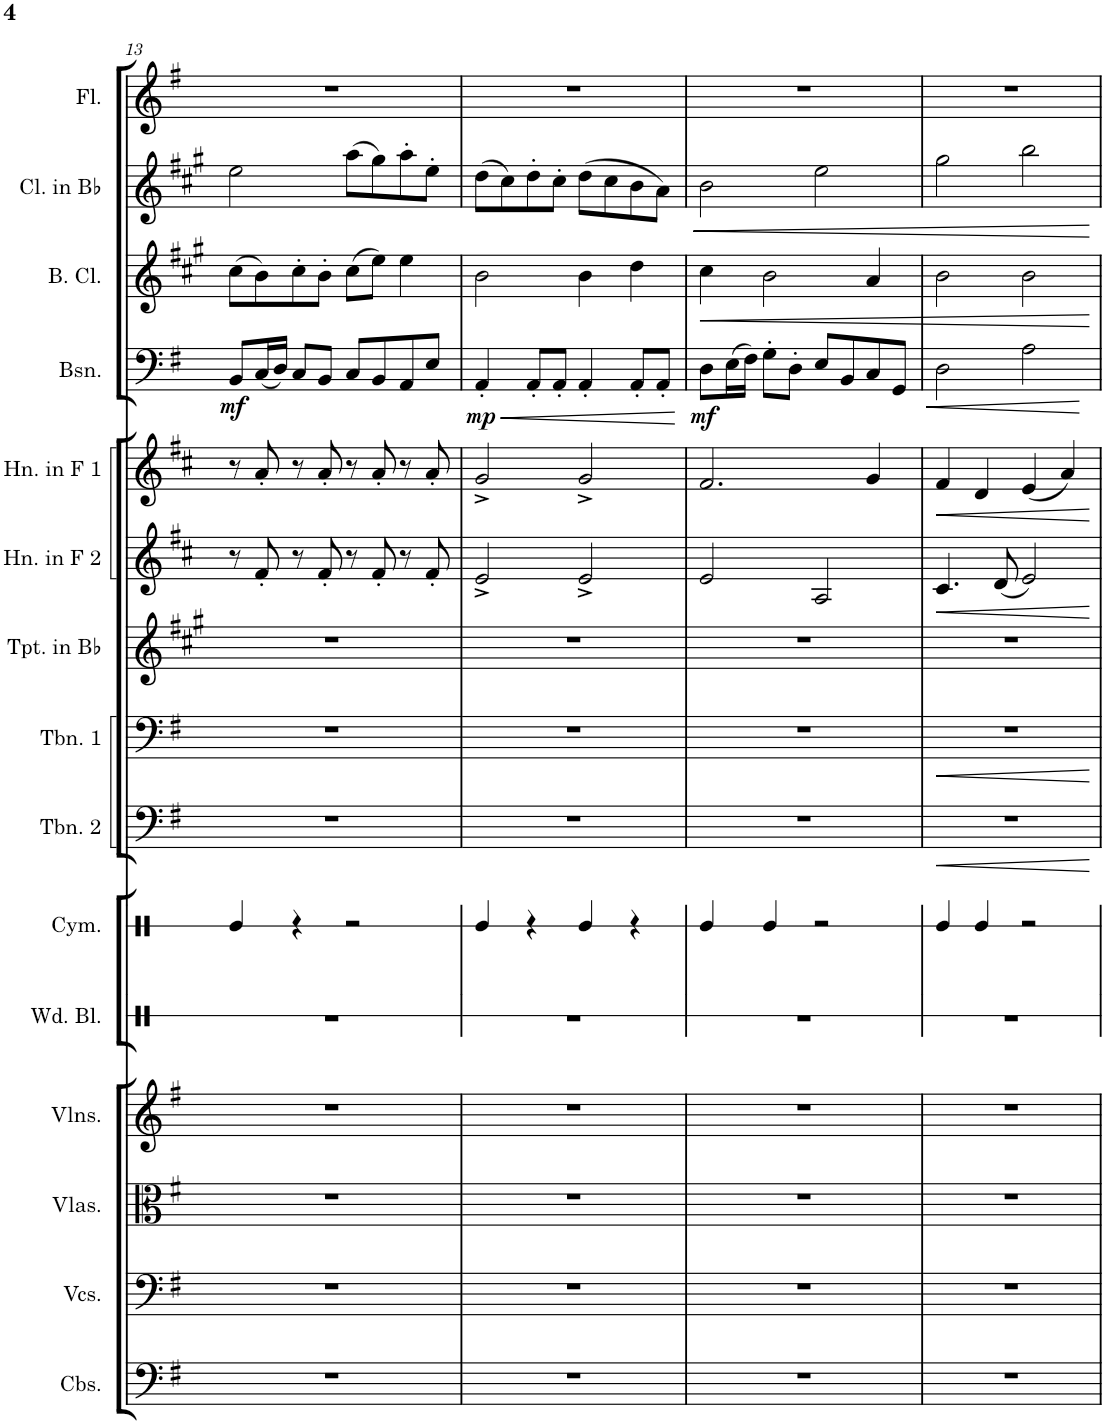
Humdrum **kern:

**kern	**kern	**kern	**kern	**kern	**kern	**kern	**dynam	**kern	**dynam	**kern	**kern	**dynam	**kern	**dynam	**kern	**dynam	**kern	**dynam	**kern	**dynam	**kern
*part15	*part14	*part13	*part12	*part11	*part10	*part9	*part9	*part8	*part8	*part7	*part6	*part6	*part5	*part5	*part4	*part4	*part3	*part3	*part2	*part2	*part1
*staff15	*staff14	*staff13	*staff12	*staff11	*staff10	*staff9	*staff9	*staff8	*staff8	*staff7	*staff6	*staff6	*staff5	*staff5	*staff4	*staff4	*staff3	*staff3	*staff2	*staff2	*staff1
*I"Contrabasses	*I"Violoncellos	*I"Violas	*I"Violins	*I"Wood Blocks	*I"Cymbals	*I"Trombone 2	*	*I"Trombone 1	*	*I"Trumpet in Bb	*I"Horn in F 2	*	*I"Horn in F 1	*	*I"Bassoon	*	*I"Bass Clarinet	*	*I"Clarinet in Bb	*	*I"Flute
*I'Cbs.	*I'Vcs.	*I'Vlas.	*I'Vlns.	*I'Wd. Bl.	*I'Cym.	*I'Tbn. 2	*	*I'Tbn. 1	*	*I'Tpt. in Bb	*I'Hn. in F 2	*	*I'Hn. in F 1	*	*I'Bsn.	*	*I'B. Cl.	*	*I'Cl. in Bb	*	*I'Fl.
!!LO:PB:g=z
*clefF4	*clefF4	*clefC3	*clefG2	*clefX	*clefX	*clefF4	*	*clefF4	*	*clefG2	*clefG2	*	*clefG2	*	*clefF4	*	*clefG2	*	*clefG2	*	*clefG2
*Trd7c12	*	*	*	*	*	*	*	*	*	*Trd1c2	*Trd4c7	*	*Trd4c7	*	*	*	*Trd8c14	*	*Trd1c2	*	*
*k[f#]	*k[f#]	*k[f#]	*k[f#]	*k[]	*k[]	*k[f#]	*	*k[f#]	*	*k[f#c#g#]	*k[f#c#]	*	*k[f#c#]	*	*k[f#]	*	*k[f#c#g#]	*	*k[f#c#g#]	*	*k[f#]
*M4/4	*M4/4	*M4/4	*M4/4	*M4/4	*M4/4	*M4/4	*	*M4/4	*	*M4/4	*M4/4	*	*M4/4	*	*M4/4	*	*M4/4	*	*M4/4	*	*M4/4
=13	=13	=13	=13	=13	=13	=13	=13	=13	=13	=13	=13	=13	=13	=13	=13	=13	=13	=13	=13	=13	=13
!	!	!	!	!	!	!	!	!	!	!	!	!	!	!	!	!LO:DY:b	!	!	!	!	!
1r	1r	1r	1r	1r	4Re/	1r	.	1r	.	1r	8r	.	8r	.	8BB/L	mf	(8cc#\L	.	2ee\	.	1r
.	.	.	.	.	.	.	.	.	.	.	8f#'/	.	8a'/	.	(16C/L	.	8b\)	.	.	.	.
.	.	.	.	.	.	.	.	.	.	.	.	.	.	.	16D/JJ)	.	.	.	.	.	.
.	.	.	.	.	4r	.	.	.	.	.	8r	.	8r	.	8C/L	.	8cc#'\	.	.	.	.
.	.	.	.	.	.	.	.	.	.	.	8f#'/	.	8a'/	.	8BB/J	.	8b'\J	.	.	.	.
.	.	.	.	.	2r	.	.	.	.	.	8r	.	8r	.	8C/L	.	(8cc#\L	.	(8aa\L	.	.
.	.	.	.	.	.	.	.	.	.	.	8f#'/	.	8a'/	.	8BB/	.	8ee\J)	.	8gg#\)	.	.
.	.	.	.	.	.	.	.	.	.	.	8r	.	8r	.	8AA/	.	4ee\	.	8aa'\	.	.
.	.	.	.	.	.	.	.	.	.	.	8f#'/	.	8a'/	.	8E/J	.	.	.	8ee'\J	.	.
=14	=14	=14	=14	=14	=14	=14	=14	=14	=14	=14	=14	=14	=14	=14	=14	=14	=14	=14	=14	=14	=14
!	!	!	!	!	!	!	!	!	!	!	!	!	!	!	!	!LO:HP:b	!	!	!	!	!
!	!	!	!	!	!	!	!	!	!	!	!	!	!	!	!	!LO:DY:n=1:b	!	!	!	!	!
1r	1r	1r	1r	1r	4Re/	1r	.	1r	.	1r	2e^/	.	2g^/	.	4AA'/	< mp	2b\	.	(8dd\L	.	1r
.	.	.	.	.	.	.	.	.	.	.	.	.	.	.	.	.	.	.	8cc#\)	.	.
.	.	.	.	.	4r	.	.	.	.	.	.	.	.	.	8AA'/L	.	.	.	8dd'\	.	.
.	.	.	.	.	.	.	.	.	.	.	.	.	.	.	8AA'/J	.	.	.	8cc#'\J	.	.
.	.	.	.	.	4Re/	.	.	.	.	.	2e^/	.	2g^/	.	4AA'/	.	4b\	.	(8dd\L	.	.
.	.	.	.	.	.	.	.	.	.	.	.	.	.	.	.	.	.	.	8cc#\	.	.
.	.	.	.	.	4r	.	.	.	.	.	.	.	.	.	8AA'/L	.	4dd\	.	8b\	.	.
.	.	.	.	.	.	.	.	.	.	.	.	.	.	.	8AA'/J	.	.	.	8a\J)	.	.
.	.	.	.	.	.	.	.	.	.	.	.	.	.	.	.	[	.	.	.	.	.
=15	=15	=15	=15	=15	=15	=15	=15	=15	=15	=15	=15	=15	=15	=15	=15	=15	=15	=15	=15	=15	=15
!	!	!	!	!	!	!	!	!	!	!	!	!	!	!	!	!LO:DY:b	!	!LO:HP:b	!	!LO:HP:b	!
1r	1r	1r	1r	1r	4Re/	1r	.	1r	.	1r	2e/	.	2.f#/	.	8D\L	mf	4cc#\	<	2b\	<	1r
.	.	.	.	.	.	.	.	.	.	.	.	.	.	.	(16E\L	.	.	.	.	.	.
.	.	.	.	.	.	.	.	.	.	.	.	.	.	.	16F#\JJ)	.	.	.	.	.	.
.	.	.	.	.	4Re/	.	.	.	.	.	.	.	.	.	8G'\L	.	2b\	.	.	.	.
.	.	.	.	.	.	.	.	.	.	.	.	.	.	.	8D'\J	.	.	.	.	.	.
.	.	.	.	.	2r	.	.	.	.	.	2A/	.	.	.	8E/L	.	.	.	2ee\	.	.
.	.	.	.	.	.	.	.	.	.	.	.	.	.	.	8BB/	.	.	.	.	.	.
.	.	.	.	.	.	.	.	.	.	.	.	.	4g/	.	8C/	.	4a/	.	.	.	.
.	.	.	.	.	.	.	.	.	.	.	.	.	.	.	8GG/J	.	.	.	.	.	.
=16	=16	=16	=16	=16	=16	=16	=16	=16	=16	=16	=16	=16	=16	=16	=16	=16	=16	=16	=16	=16	=16
!	!	!	!	!	!	!	!LO:HP:b	!	!LO:HP:b	!	!	!LO:HP:b	!	!LO:HP:b	!	!LO:HP:b	!	!	!	!	!
1r	1r	1r	1r	1r	4Re/	1r	<	1r	<	1r	4.c#/	<	4f#/	<	2D\	<	2b\	.	2gg#\	.	1r
.	.	.	.	.	4Re/	.	.	.	.	.	.	.	4d/	.	.	.	.	.	.	.	.
.	.	.	.	.	.	.	.	.	.	.	(8d/	.	.	.	.	.	.	.	.	.	.
.	.	.	.	.	2r	.	.	.	.	.	2e/)	.	(4e/	.	2A\	.	2b\	.	2bb\	.	.
.	.	.	.	.	.	.	.	.	.	.	.	.	4a/)	.	.	.	.	.	.	.	.
.	.	.	.	.	.	.	[	.	[	.	.	[	.	[	.	[	.	[	.	[	.
=	=	=	=	=	=	=	=	=	=	=	=	=	=	=	=	=	=	=	=	=	=
*-	*-	*-	*-	*-	*-	*-	*-	*-	*-	*-	*-	*-	*-	*-	*-	*-	*-	*-	*-	*-	*-
